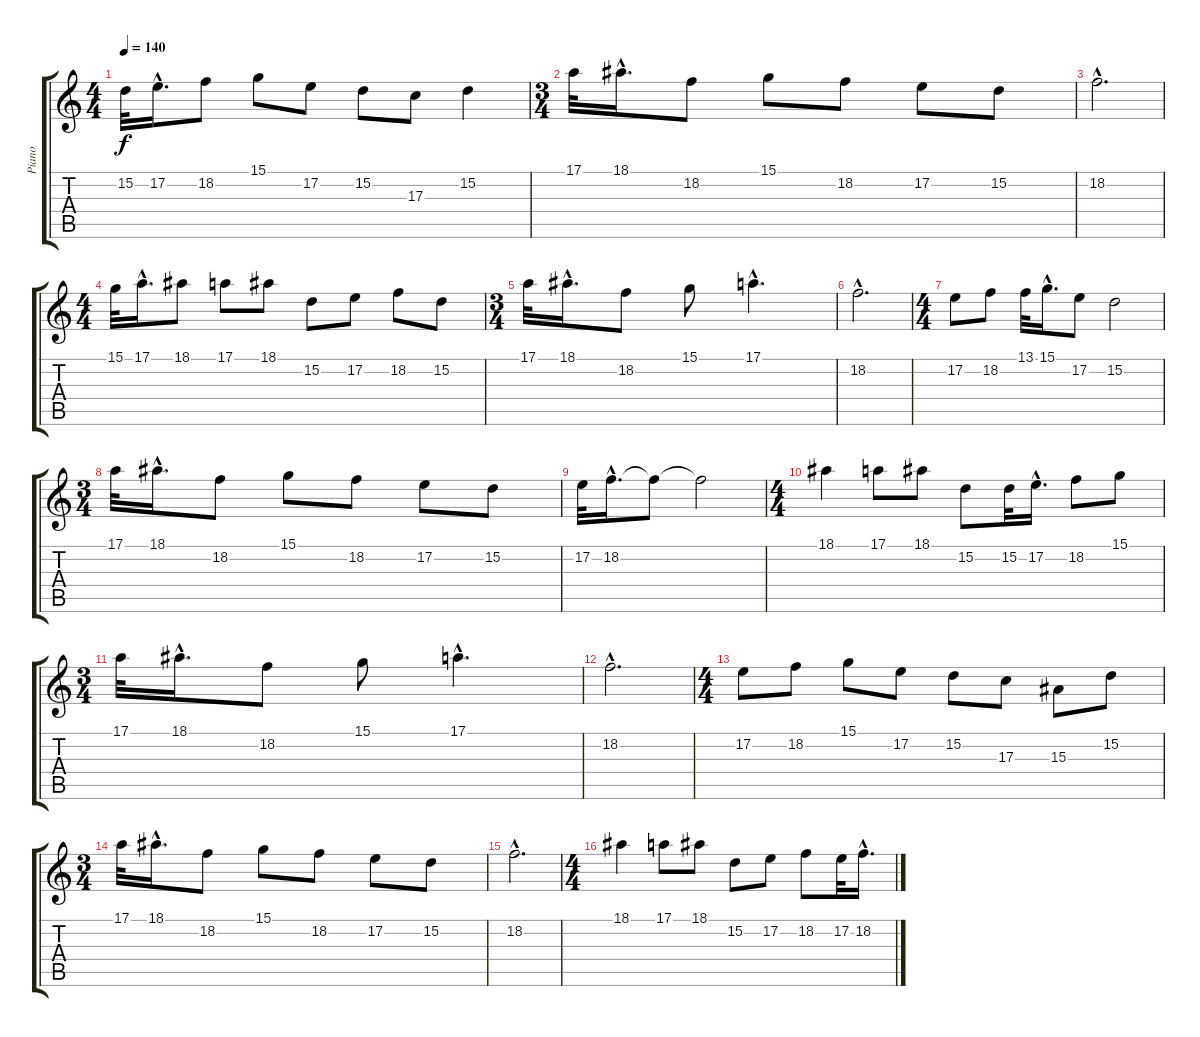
\track ("Piano" "Piano") {instrument acousticgrandpiano}
\staff {score tabs}
\tuning (E4 B3 G3 D3 A2 E2) {hide}
\ts (4 4)
\tempo 140
\clef g2
\ks c
15.2.32{dy f} 17.2{hac}.16{d} 18.2.8 15.1.8 17.2.8 15.2.8 17.3.8 15.2.4 |
\ts (3 4)
17.1.32 18.1{hac}.16{d} 18.2.8 15.1.8 18.2.8 17.2.8 15.2.8 |
18.2{hac}.2{d} |
\ts (4 4)
15.1.32 17.1{hac}.16{d} 18.1.8 17.1.8 18.1.8 15.2.8 17.2.8 18.2.8 15.2.8 |
\ts (3 4)
17.1.32 18.1{hac}.16{d} 18.2.8 15.1.8 17.1{hac}.4{d} |
18.2{hac}.2{d} |
\ts (4 4)
17.2.8 18.2.8 13.1.32 15.1{hac}.16{d} 17.2.8 15.2.2 |
\ts (3 4)
17.1.32 18.1{hac}.16{d} 18.2.8 15.1.8 18.2.8 17.2.8 15.2.8 |
17.2.32 18.2{hac}.16{d} 18.2{t}.8 18.2{t}.2 |
\ts (4 4)
18.1.4 17.1.8 18.1.8 15.2.8 15.2.32 17.2{hac}.16{d} 18.2.8 15.1.8 |
\ts (3 4)
17.1.32 18.1{hac}.16{d} 18.2.8 15.1.8 17.1{hac}.4{d} |
18.2{hac}.2{d} |
\ts (4 4)
17.2.8 18.2.8 15.1.8 17.2.8 15.2.8 17.3.8 15.3.8 15.2.8 |
\ts (3 4)
17.1.32 18.1{hac}.16{d} 18.2.8 15.1.8 18.2.8 17.2.8 15.2.8 |
18.2{hac}.2{d} |
\ts (4 4)
18.1.4 17.1.8 18.1.8 15.2.8 17.2.8 18.2.8 17.2.32 18.2{hac}.16{d}
